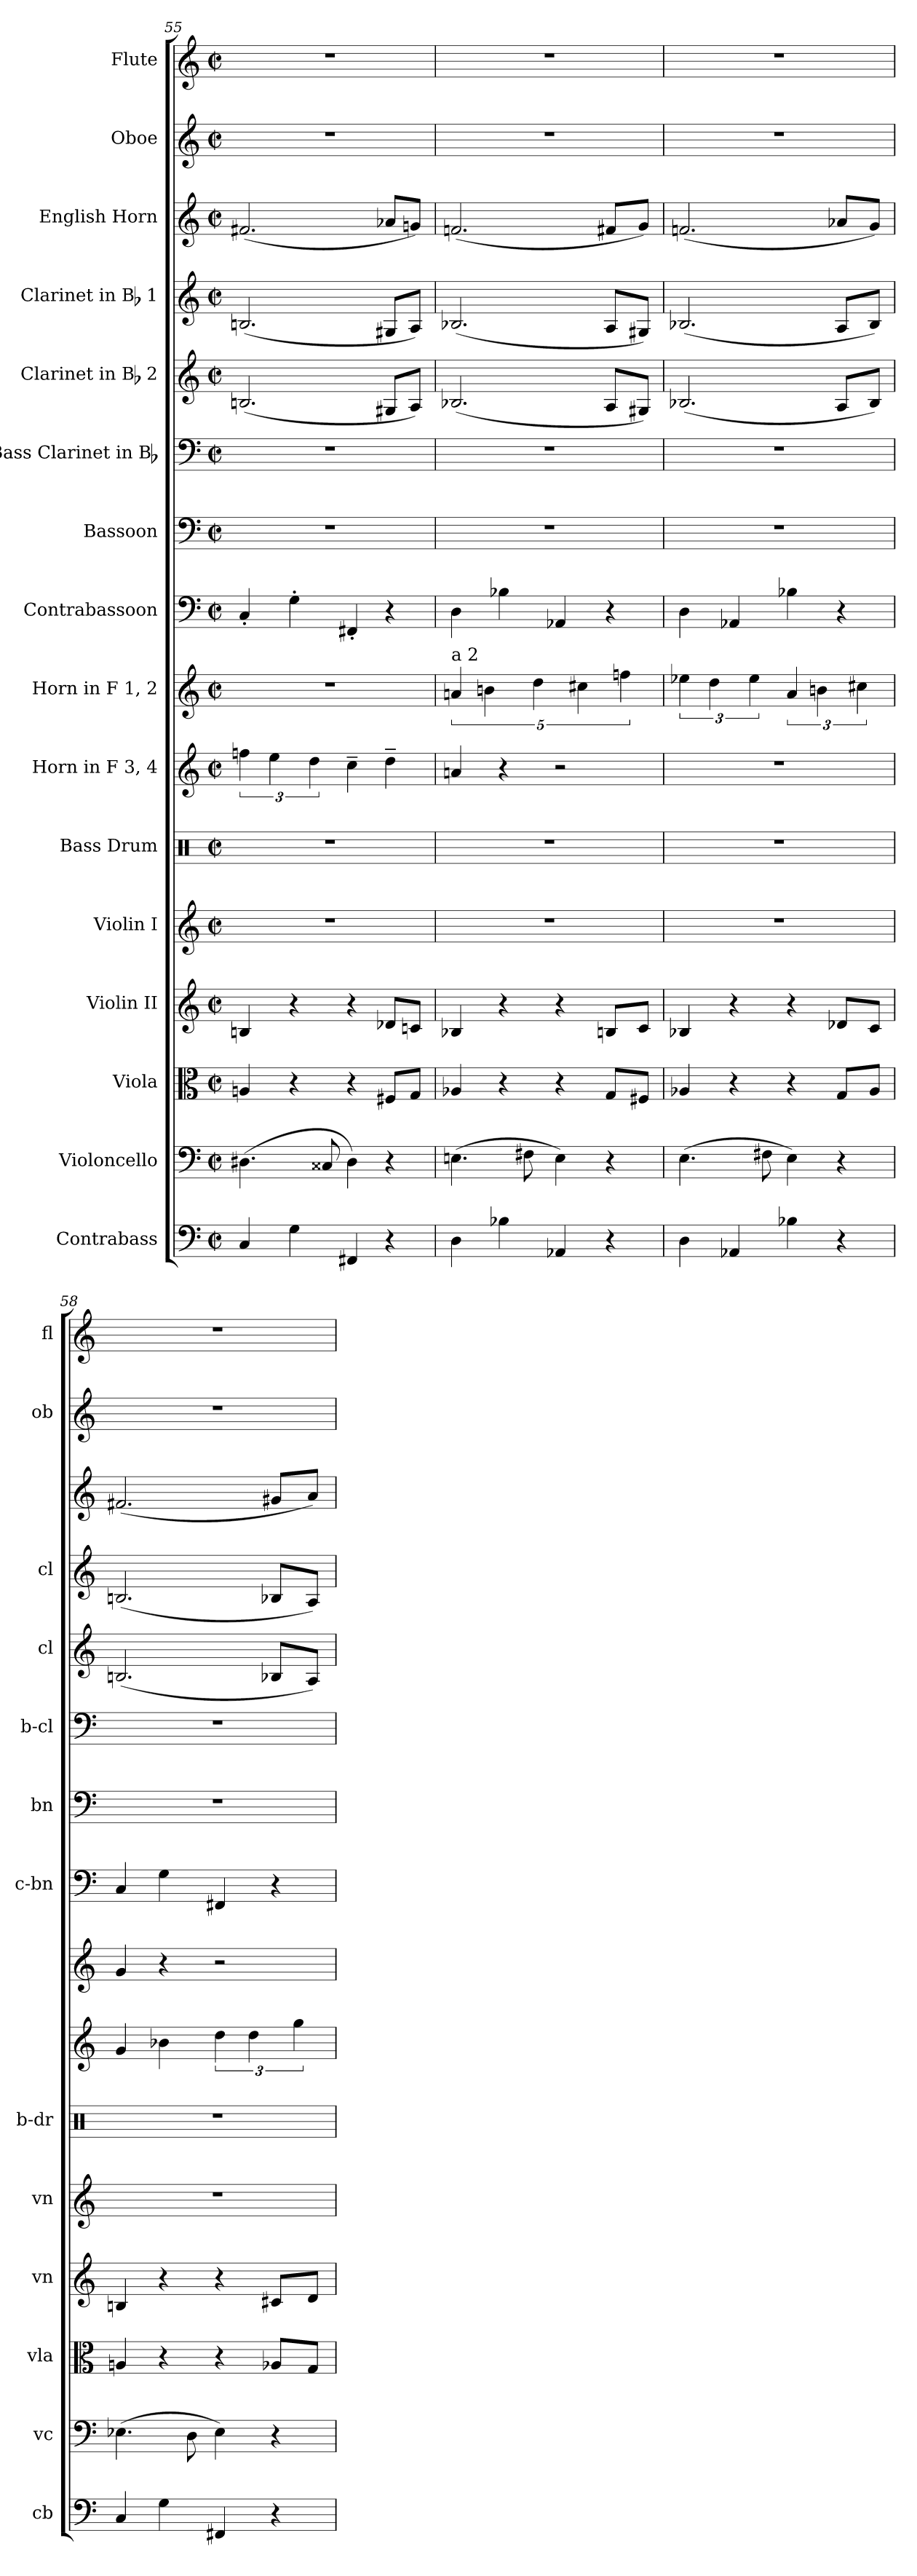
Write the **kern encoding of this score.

**kern	**kern	**kern	**kern	**kern	**kern	**kern	**kern	**kern	**kern	**kern	**kern	**kern	**kern	**kern	**kern
*part16	*part15	*part14	*part13	*part12	*part11	*part10	*part9	*part8	*part7	*part6	*part5	*part4	*part3	*part2	*part1
*staff16	*staff15	*staff14	*staff13	*staff12	*staff11	*staff10	*staff9	*staff8	*staff7	*staff6	*staff5	*staff4	*staff3	*staff2	*staff1
*I"Contrabass	*I"Violoncello	*I"Viola	*I"Violin II	*I"Violin I	*I"Bass Drum	*I"Horn in F 3, 4	*I"Horn in F 1, 2	*I"Contrabassoon	*I"Bassoon	*I"Bass Clarinet in Bb	*I"Clarinet in Bb 2	*I"Clarinet in Bb 1	*I"English Horn	*I"Oboe	*I"Flute
*I'cb	*I'vc	*I'vla	*I'vn	*I'vn	*I'b-dr	*	*	*I'c-bn	*I'bn	*I'b-cl	*I'cl	*I'cl	*	*I'ob	*I'fl
*clefF4	*clefF4	*clefC3	*clefG2	*clefG2	*clefX	*clefG2	*clefG2	*clefF4	*clefF4	*clefF4	*clefG2	*clefG2	*clefG2	*clefG2	*clefG2
*ITrd7c12	*	*	*	*	*	*ITrd4c7	*ITrd4c7	*ITrd7c12	*	*ITrd1c2	*ITrd1c2	*ITrd1c2	*ITrd4c7	*	*
*k[]	*k[]	*k[]	*k[]	*k[]	*k[]	*k[b-]	*k[b-]	*k[]	*k[]	*k[b-e-]	*k[b-e-]	*k[b-e-]	*k[b-]	*k[]	*k[]
*M2/2	*M2/2	*M2/2	*M2/2	*M2/2	*M2/2	*M2/2	*M2/2	*M2/2	*M2/2	*M2/2	*M2/2	*M2/2	*M2/2	*M2/2	*M2/2
*met(c|)	*met(c|)	*met(c|)	*met(c|)	*met(c|)	*met(c|)	*met(c|)	*met(c|)	*met(c|)	*met(c|)	*met(c|)	*met(c|)	*met(c|)	*met(c|)	*met(c|)	*met(c|)
=55	=55	=55	=55	=55	=55	=55	=55	=55	=55	=55	=55	=55	=55	=55	=55
4CC	(4.D#X	4An	4Bn	1r	1r	6b-X	1r	4CC'	1r	1r	(2.An	(2.An	(2.Bn	1r	1r
.	.	.	.	.	.	6a	.	.	.	.	.	.	.	.	.
4GG	.	4r	4r	.	.	.	.	4GG'	.	.	.	.	.	.	.
.	.	.	.	.	.	6g	.	.	.	.	.	.	.	.	.
.	8C##X	.	.	.	.	.	.	.	.	.	.	.	.	.	.
4FFF#X	4D#)	4r	4r	.	.	4f~	.	4FFF#X'	.	.	.	.	.	.	.
4r	4r	8F#XL	8d-XL	.	.	4g~	.	4r	.	.	8F#XL	8F#XL	8d-XL	.	.
.	.	8GJ	8cnJ	.	.	.	.	.	.	.	8GJ)	8GJ)	8cnJ)	.	.
=56	=56	=56	=56	=56	=56	=56	=56	=56	=56	=56	=56	=56	=56	=56	=56
!	!	!	!	!	!	!	!LO:TX:a:t=a 2	!	!	!	!	!	!	!	!
4DD	(4.En	4A-X	4B-X	1r	1r	4dn	5dn	4DD	1r	1r	(2.A-X	(2.A-X	(2.B-X	1r	1r
.	.	.	.	.	.	.	5en	.	.	.	.	.	.	.	.
4BB-X	.	4r	4r	.	.	4r	.	4BB-X	.	.	.	.	.	.	.
.	8F#X	.	.	.	.	.	.	.	.	.	.	.	.	.	.
.	.	.	.	.	.	.	5g	.	.	.	.	.	.	.	.
4AAA-X	4E)	4r	4r	.	.	2r	.	4AAA-X	.	.	.	.	.	.	.
.	.	.	.	.	.	.	5f#X	.	.	.	.	.	.	.	.
4r	4r	8GL	8BnL	.	.	.	.	4r	.	.	8GL	8GL	8BnL	.	.
.	.	.	.	.	.	.	5b-X	.	.	.	.	.	.	.	.
.	.	8F#XJ	8cJ	.	.	.	.	.	.	.	8F#XJ)	8F#XJ)	8cJ)	.	.
=57	=57	=57	=57	=57	=57	=57	=57	=57	=57	=57	=57	=57	=57	=57	=57
4DD	(4.E	4A-X	4B-X	1r	1r	1r	6a-X	4DD	1r	1r	(2.A-X	(2.A-X	(2.B-X	1r	1r
.	.	.	.	.	.	.	6g	.	.	.	.	.	.	.	.
4AAA-X	.	4r	4r	.	.	.	.	4AAA-X	.	.	.	.	.	.	.
.	.	.	.	.	.	.	6a-	.	.	.	.	.	.	.	.
.	8F#X	.	.	.	.	.	.	.	.	.	.	.	.	.	.
4BB-X	4E)	4r	4r	.	.	.	6d	4BB-X	.	.	.	.	.	.	.
.	.	.	.	.	.	.	6en	.	.	.	.	.	.	.	.
4r	4r	8GL	8d-XL	.	.	.	.	4r	.	.	8GL	8GL	8d-XL	.	.
.	.	.	.	.	.	.	6f#X	.	.	.	.	.	.	.	.
.	.	8A-J	8cJ	.	.	.	.	.	.	.	8A-J)	8A-J)	8cJ)	.	.
=58	=58	=58	=58	=58	=58	=58	=58	=58	=58	=58	=58	=58	=58	=58	=58
4CC	(4.E-X	4An	4Bn	1r	1r	4c	4c	4CC	1r	1r	(2.An	(2.An	(2.Bn	1r	1r
4GG	.	4r	4r	.	.	4e-X	4r	4GG	.	.	.	.	.	.	.
.	8D	.	.	.	.	.	.	.	.	.	.	.	.	.	.
4FFF#X	4E-)	4r	4r	.	.	6g	2r	4FFF#X	.	.	.	.	.	.	.
.	.	.	.	.	.	6g	.	.	.	.	.	.	.	.	.
4r	4r	8A-XL	8c#XL	.	.	.	.	4r	.	.	8A-XL	8A-XL	8c#XL	.	.
.	.	.	.	.	.	6cc	.	.	.	.	.	.	.	.	.
.	.	8GJ	8dJ	.	.	.	.	.	.	.	8GJ)	8GJ)	8dJ)	.	.
=	=	=	=	=	=	=	=	=	=	=	=	=	=	=	=
*-	*-	*-	*-	*-	*-	*-	*-	*-	*-	*-	*-	*-	*-	*-	*-
